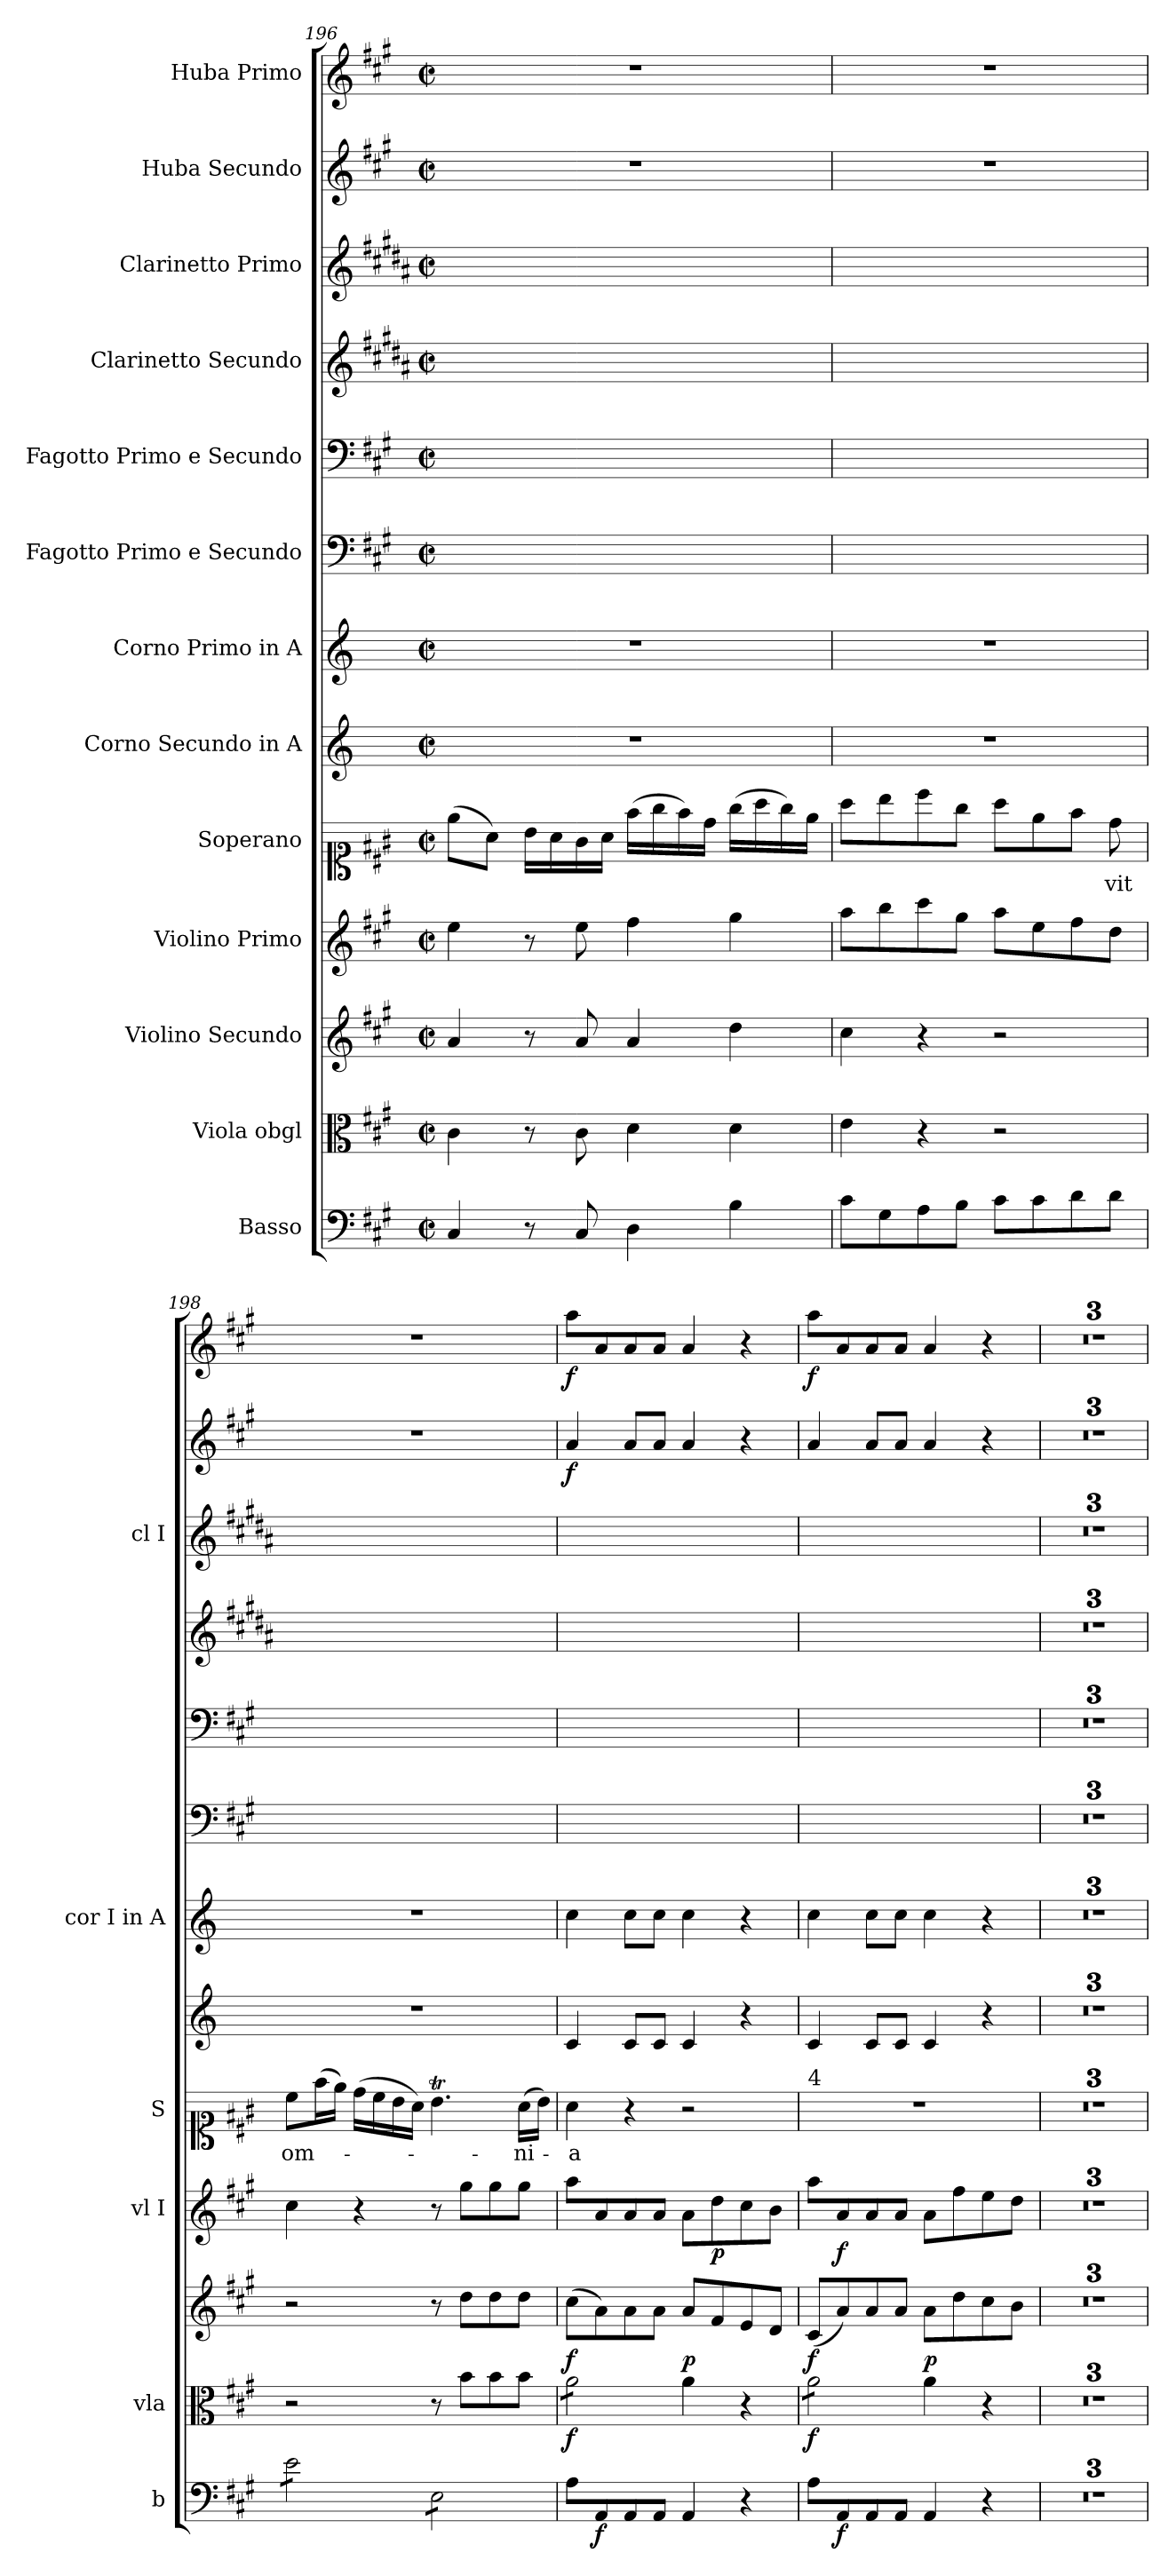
**kern	**dynam	**kern	**dynam	**kern	**dynam	**kern	**dynam	**kern	**text	**kern	**dynam	**kern	**dynam	**kern	**kern	**kern	**kern	**kern	**dynam	**kern	**dynam
*part13	*part13	*part12	*part12	*part11	*part11	*part10	*part10	*part9	*part9	*part8	*part8	*part7	*part7	*part6	*part5	*part4	*part3	*part2	*part2	*part1	*part1
*staff13	*staff13	*staff12	*staff12	*staff11	*staff11	*staff10	*staff10	*staff9	*staff9	*staff8	*staff8	*staff7	*staff7	*staff6	*staff5	*staff4	*staff3	*staff2	*staff2	*staff1	*staff1
*I"Basso	*	*I"Viola obgl	*	*I"Violino Secundo	*	*I"Violino Primo	*	*I"Soperano	*	*I"Corno Secundo in A	*	*I"Corno Primo in A	*	*I"Fagotto Primo e Secundo	*I"Fagotto Primo e Secundo	*I"Clarinetto Secundo	*I"Clarinetto Primo	*I"Huba Secundo	*	*I"Huba Primo	*
*I'b	*	*I'vla	*	*	*	*I'vl I	*	*I'S	*	*	*	*I'cor I in A	*	*	*	*	*I'cl I	*	*	*	*
*clefF4	*	*clefC3	*	*clefG2	*	*clefG2	*	*clefC1	*	*clefG2	*	*clefG2	*	*clefF4	*clefF4	*clefG2	*clefG2	*clefG2	*	*clefG2	*
*	*	*	*	*	*	*	*	*	*	*ITrd2c3	*	*ITrd2c3	*	*	*	*ITrd1c2	*ITrd1c2	*	*	*	*
*k[f#c#g#]	*	*k[f#c#g#]	*	*k[f#c#g#]	*	*k[f#c#g#]	*	*k[f#c#g#]	*	*k[f#c#g#]	*	*k[f#c#g#]	*	*k[f#c#g#]	*k[f#c#g#]	*k[f#c#g#]	*k[f#c#g#]	*k[f#c#g#]	*	*k[f#c#g#]	*
*A:	*	*A:	*	*A:	*	*A:	*	*A:	*	*A:	*	*A:	*	*A:	*A:	*A:	*A:	*A:	*	*A:	*
*M2/2	*	*M2/2	*	*M2/2	*	*M2/2	*	*M2/2	*	*M2/2	*	*M2/2	*	*M2/2	*M2/2	*M2/2	*M2/2	*M2/2	*	*M2/2	*
*met(c|)	*	*met(c|)	*	*met(c|)	*	*met(c|)	*	*met(c|)	*	*met(c|)	*	*met(c|)	*	*met(c|)	*met(c|)	*met(c|)	*met(c|)	*met(c|)	*	*met(c|)	*
=196	=196	=196	=196	=196	=196	=196	=196	=196	=196	=196	=196	=196	=196	=196	=196	=196	=196	=196	=196	=196	=196
4C#/	.	4c#\	.	4a/	.	4ee\	.	(8ee\L	.	1r	.	1r	.	4C#/yy	4C#/yy	1ryy	1ryy	1r	.	1r	.
.	.	.	.	.	.	.	.	8a\J)	.	.	.	.	.	.	.	.	.	.	.	.	.
8r	.	8r	.	8r	.	8r	.	16b\LL	.	.	.	.	.	8ryy	8ryy	.	.	.	.	.	.
.	.	.	.	.	.	.	.	16a\	.	.	.	.	.	.	.	.	.	.	.	.	.
8C#/	.	8c#\	.	8a/	.	8ee\	.	16g#\	.	.	.	.	.	8C#/yy	8C#/yy	.	.	.	.	.	.
.	.	.	.	.	.	.	.	16a\JJ	.	.	.	.	.	.	.	.	.	.	.	.	.
4D\	.	4d\	.	4a/	.	4ff#\	.	(16ff#\LL	.	.	.	.	.	4D\yy	4D\yy	.	.	.	.	.	.
.	.	.	.	.	.	.	.	16gg#\	.	.	.	.	.	.	.	.	.	.	.	.	.
.	.	.	.	.	.	.	.	16ff#\)	.	.	.	.	.	.	.	.	.	.	.	.	.
.	.	.	.	.	.	.	.	16dd\JJ	.	.	.	.	.	.	.	.	.	.	.	.	.
4B\	.	4d\	.	4dd\	.	4gg#\	.	(16gg#\LL	.	.	.	.	.	4B\yy	4B\yy	.	.	.	.	.	.
.	.	.	.	.	.	.	.	16aa\	.	.	.	.	.	.	.	.	.	.	.	.	.
.	.	.	.	.	.	.	.	16gg#\)	.	.	.	.	.	.	.	.	.	.	.	.	.
.	.	.	.	.	.	.	.	16ee\JJ	.	.	.	.	.	.	.	.	.	.	.	.	.
=197	=197	=197	=197	=197	=197	=197	=197	=197	=197	=197	=197	=197	=197	=197	=197	=197	=197	=197	=197	=197	=197
8c#\L	.	4e\	.	4cc#\	.	8aa\L	.	8aa\L	.	1r	.	1r	.	8c#\Lyy	8c#\Lyy	1ryy	1ryy	1r	.	1r	.
8G#\	.	.	.	.	.	8bb\	.	8bb\	.	.	.	.	.	8G#\yy	8G#\yy	.	.	.	.	.	.
8A\	.	4r	.	4r	.	8ccc#\	.	8ccc#\	.	.	.	.	.	8A\yy	8A\yy	.	.	.	.	.	.
8B\J	.	.	.	.	.	8gg#\J	.	8gg#\J	.	.	.	.	.	8B\Jyy	8B\Jyy	.	.	.	.	.	.
8c#\L	.	2r	.	2r	.	8aa\L	.	8aa\L	.	.	.	.	.	8c#\Lyy	8c#\Lyy	.	.	.	.	.	.
8c#\	.	.	.	.	.	8ee\	.	8ee\	.	.	.	.	.	8c#\yy	8c#\yy	.	.	.	.	.	.
8d\	.	.	.	.	.	8ff#\	.	8ff#\J	.	.	.	.	.	8d\yy	8d\yy	.	.	.	.	.	.
8d\J	.	.	.	.	.	8dd\J	.	8dd\	-vit	.	.	.	.	8d\Jyy	8d\Jyy	.	.	.	.	.	.
=198	=198	=198	=198	=198	=198	=198	=198	=198	=198	=198	=198	=198	=198	=198	=198	=198	=198	=198	=198	=198	=198
*tremolo	*	*	*	*	*	*	*	*	*	*	*	*	*	*	*	*	*	*	*	*	*
8e\L	.	2r	.	2r	.	4cc#\	.	8cc#\L	om-	1r	.	1r	.	8e\Lyy	8e\Lyy	1ryy	1ryy	1r	.	1r	.
8e\	.	.	.	.	.	.	.	(16ff#\L	.	.	.	.	.	8e\yy	8e\yy	.	.	.	.	.	.
.	.	.	.	.	.	.	.	16ee\JJ)	.	.	.	.	.	.	.	.	.	.	.	.	.
8e\	.	.	.	.	.	4r	.	(16dd\LL	.	.	.	.	.	8e\yy	8e\yy	.	.	.	.	.	.
.	.	.	.	.	.	.	.	16cc#\	.	.	.	.	.	.	.	.	.	.	.	.	.
8e\J	.	.	.	.	.	.	.	16b\	.	.	.	.	.	8e\Jyy	8e\Jyy	.	.	.	.	.	.
.	.	.	.	.	.	.	.	16a\JJ)	.	.	.	.	.	.	.	.	.	.	.	.	.
8E\L	.	8r	.	8r	.	8r	.	4.bT\	.	.	.	.	.	8E\Lyy	8E\Lyy	.	.	.	.	.	.
8E\	.	8b\L	.	8dd\L	.	8gg#\L	.	.	.	.	.	.	.	8E\yy	8E\yy	.	.	.	.	.	.
8E\	.	8b\	.	8dd\	.	8gg#\	.	.	.	.	.	.	.	8E\yy	8E\yy	.	.	.	.	.	.
8E\J	.	8b\J	.	8dd\J	.	8gg#\J	.	(16a\LL	ni-	.	.	.	.	8E\Jyy	8E\Jyy	.	.	.	.	.	.
*Xtremolo	*	*	*	*	*	*	*	*	*	*	*	*	*	*	*	*	*	*	*	*	*
.	.	.	.	.	.	.	.	16b\JJ)	.	.	.	.	.	.	.	.	.	.	.	.	.
=199	=199	=199	=199	=199	=199	=199	=199	=199	=199	=199	=199	=199	=199	=199	=199	=199	=199	=199	=199	=199	=199
!	!	!	!	!	!	!	!	!	!	!	!LO:DY:b	!	!LO:DY:b	!	!	!	!	!	!	!	!
*	*	*tremolo	*	*	*	*	*	*	*	*	*	*	*	*	*	*	*	*	*	*	*
8A\L	.	8a\L	f	(8cc#\L	f	8aa\L	.	4a\	-a	4A/	for	4a\	for	8A\Lyy	8A\Lyy	1ryy	1ryy	4a/	f	8aa\L	f
!	!	!	!	!	!	!	!LO:DY:b	!	!	!	!	!	!	!	!	!	!	!	!	!	!
8AA/	f	8a\	.	8a\)	.	8a/	f&colon;	.	.	.	.	.	.	8AA\yy	8AA\yy	.	.	.	.	8a/	.
8AA/	.	8a\	.	8a\	.	8a/	.	4r	.	8A/L	.	8a\L	.	8AA\yy	8AA\yy	.	.	8a/L	.	8a/	.
8AA/J	.	8a\J	.	8a\J	.	8a/J	.	.	.	8A/J	.	8a\J	.	8AA\Jyy	8AA\Jyy	.	.	8a/J	.	8a/J	.
*	*	*Xtremolo	*	*	*	*	*	*	*	*	*	*	*	*	*	*	*	*	*	*	*
4AA/	.	4a\	.	8a/L	p	8a\L	.	2r	.	4A/	.	4a\	.	4AA/yy	4AA/yy	.	.	4a/	.	4a/	.
.	.	.	.	8f#/	.	8dd\	p	.	.	.	.	.	.	.	.	.	.	.	.	.	.
4r	.	4r	.	8e/	.	8cc#\	.	.	.	4r	.	4r	.	4ryy	4ryy	.	.	4r	.	4r	.
.	.	.	.	8d/J	.	8b\J	.	.	.	.	.	.	.	.	.	.	.	.	.	.	.
=200	=200	=200	=200	=200	=200	=200	=200	=200	=200	=200	=200	=200	=200	=200	=200	=200	=200	=200	=200	=200	=200
!	!	!	!	!	!	!	!	!LO:TX:a:t=4	!	!	!	!	!	!	!	!	!	!	!	!	!
*	*	*tremolo	*	*	*	*	*	*	*	*	*	*	*	*	*	*	*	*	*	*	*
8A\L	.	8a\L	f	(8c#/L	f	8aa\L	.	1r	.	4A/	.	4a\	.	8A\Lyy	8A\Lyy	1ryy	1ryy	4a/	.	8aa\L	f
8AA/	f	8a\	.	8a/)	.	8a/	f	.	.	.	.	.	.	8AA\yy	8AA\yy	.	.	.	.	8a/	.
8AA/	.	8a\	.	8a/	.	8a/	.	.	.	8A/L	.	8a\L	.	8AA\yy	8AA\yy	.	.	8a/L	.	8a/	.
8AA/J	.	8a\J	.	8a/J	.	8a/J	.	.	.	8A/J	.	8a\J	.	8AA\Jyy	8AA\Jyy	.	.	8a/J	.	8a/J	.
*	*	*Xtremolo	*	*	*	*	*	*	*	*	*	*	*	*	*	*	*	*	*	*	*
4AA/	.	4a\	.	8a\L	p	8a\L	.	.	.	4A/	.	4a\	.	4AA/yy	4AA/yy	.	.	4a/	.	4a/	.
!	!	!	!	!	!	!	!LO:DY:b	!	!	!	!	!	!	!	!	!	!	!	!	!	!
.	.	.	.	8dd\	.	8ff#\	p&colon;	.	.	.	.	.	.	.	.	.	.	.	.	.	.
4r	.	4r	.	8cc#\	.	8ee\	.	.	.	4r	.	4r	.	4ryy	4ryy	.	.	4r	.	4r	.
.	.	.	.	8b\J	.	8dd\J	.	.	.	.	.	.	.	.	.	.	.	.	.	.	.
=	=	=	=	=	=	=	=	=	=	=	=	=	=	=	=	=	=	=	=	=	=
1ryy	.	1ryy	.	1ryy	.	1ryy	.	1r	.	1ryy	.	1ryy	.	1ryy	1ryy	1ryy	1ryy	1ryy	.	1ryy	.
=	=	=	=	=	=	=	=	=	=	=	=	=	=	=	=	=	=	=	=	=	=
1ryy	.	1ryy	.	1ryy	.	1ryy	.	1r	.	1ryy	.	1ryy	.	1ryy	1ryy	1ryy	1ryy	1ryy	.	1ryy	.
=	=	=	=	=	=	=	=	=	=	=	=	=	=	=	=	=	=	=	=	=	=
1ryy	.	1ryy	.	1ryy	.	1ryy	.	1r	.	1ryy	.	1ryy	.	1ryy	1ryy	1ryy	1ryy	1ryy	.	1ryy	.
=	=	=	=	=	=	=	=	=	=	=	=	=	=	=	=	=	=	=	=	=	=
*-	*-	*-	*-	*-	*-	*-	*-	*-	*-	*-	*-	*-	*-	*-	*-	*-	*-	*-	*-	*-	*-
